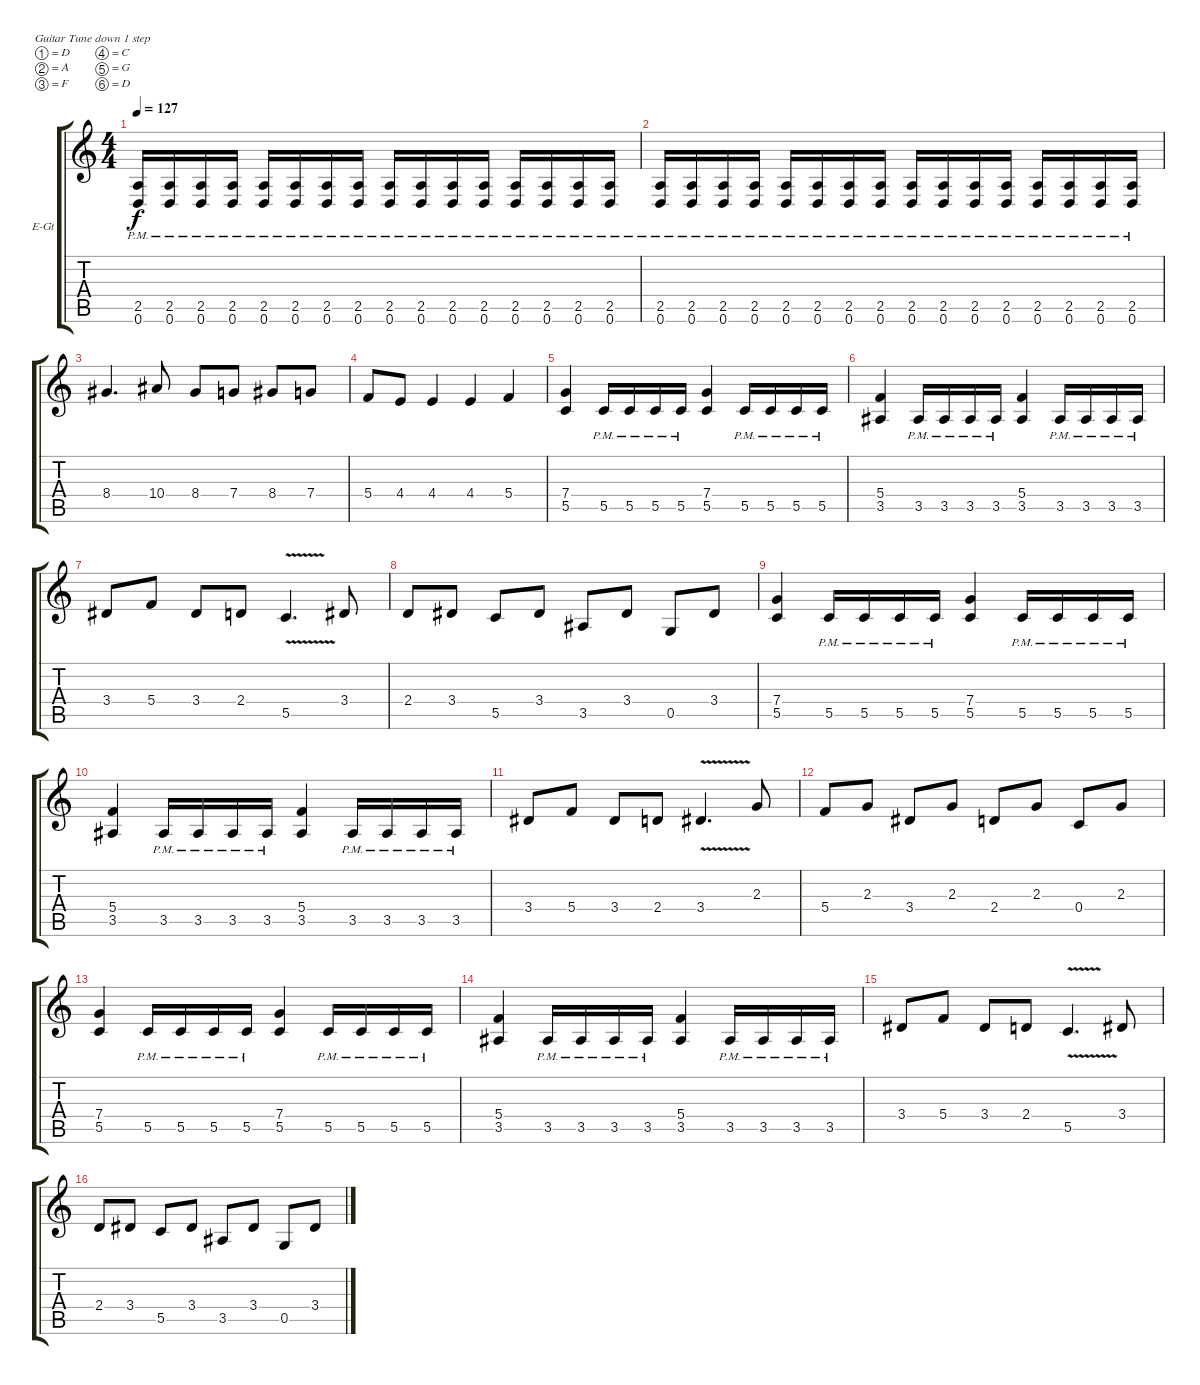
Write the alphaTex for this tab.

\bracketExtendMode groupsimilarinstruments
\firstSystemTrackNameOrientation horizontal
\otherSystemsTrackNameOrientation horizontal
\track ("Rhytm guitar" "E-Gt") {instrument distortionguitar}
\staff {score tabs}
\tuning (D4 A3 F3 C3 G2 D2)
\ts (4 4)
\tempo 127
\clef g2
\ks c
(2.5{pm} 0.6{pm}).16{dy f} (2.5{pm} 0.6{pm}).16 (2.5{pm} 0.6{pm}).16 (2.5{pm} 0.6{pm}).16 (2.5{pm} 0.6{pm}).16 (2.5{pm} 0.6{pm}).16 (2.5{pm} 0.6{pm}).16 (2.5{pm} 0.6{pm}).16 (2.5{pm} 0.6{pm}).16 (2.5{pm} 0.6{pm}).16 (2.5{pm} 0.6{pm}).16 (2.5{pm} 0.6{pm}).16 (2.5{pm} 0.6{pm}).16 (2.5{pm} 0.6{pm}).16 (2.5{pm} 0.6{pm}).16 (2.5{pm} 0.6{pm}).16 |
(2.5{pm} 0.6{pm}).16 (2.5{pm} 0.6{pm}).16 (2.5{pm} 0.6{pm}).16 (2.5{pm} 0.6{pm}).16 (2.5{pm} 0.6{pm}).16 (2.5{pm} 0.6{pm}).16 (2.5{pm} 0.6{pm}).16 (2.5{pm} 0.6{pm}).16 (2.5{pm} 0.6{pm}).16 (2.5{pm} 0.6{pm}).16 (2.5{pm} 0.6{pm}).16 (2.5{pm} 0.6{pm}).16 (2.5{pm} 0.6{pm}).16 (2.5{pm} 0.6{pm}).16 (2.5{pm} 0.6{pm}).16 (2.5{pm} 0.6{pm}).16 |
8.4.4{d} 10.4.8 8.4.8 7.4.8 8.4.8 7.4.8 |
5.4.8 4.4.8 4.4.4 4.4.4 5.4.4 |
(7.4 5.5).4 5.5{pm}.16 5.5{pm}.16 5.5{pm}.16 5.5{pm}.16 (7.4 5.5).4 5.5{pm}.16 5.5{pm}.16 5.5{pm}.16 5.5{pm}.16 |
(5.4 3.5).4 3.5{pm}.16 3.5{pm}.16 3.5{pm}.16 3.5{pm}.16 (5.4 3.5).4 3.5{pm}.16 3.5{pm}.16 3.5{pm}.16 3.5{pm}.16 |
3.4.8 5.4.8 3.4.8 2.4.8 5.5{v}.4{d} 3.4.8 |
2.4.8 3.4.8 5.5.8 3.4.8 3.5.8 3.4.8 0.5.8 3.4.8 |
(7.4 5.5).4 5.5{pm}.16 5.5{pm}.16 5.5{pm}.16 5.5{pm}.16 (7.4 5.5).4 5.5{pm}.16 5.5{pm}.16 5.5{pm}.16 5.5{pm}.16 |
(5.4 3.5).4 3.5{pm}.16 3.5{pm}.16 3.5{pm}.16 3.5{pm}.16 (5.4 3.5).4 3.5{pm}.16 3.5{pm}.16 3.5{pm}.16 3.5{pm}.16 |
3.4.8 5.4.8 3.4.8 2.4.8 3.4{v}.4{d} 2.3.8 |
5.4.8 2.3.8 3.4.8 2.3.8 2.4.8 2.3.8 0.4.8 2.3.8 |
(7.4 5.5).4 5.5{pm}.16 5.5{pm}.16 5.5{pm}.16 5.5{pm}.16 (7.4 5.5).4 5.5{pm}.16 5.5{pm}.16 5.5{pm}.16 5.5{pm}.16 |
(5.4 3.5).4 3.5{pm}.16 3.5{pm}.16 3.5{pm}.16 3.5{pm}.16 (5.4 3.5).4 3.5{pm}.16 3.5{pm}.16 3.5{pm}.16 3.5{pm}.16 |
3.4.8 5.4.8 3.4.8 2.4.8 5.5{v}.4{d} 3.4.8 |
2.4.8 3.4.8 5.5.8 3.4.8 3.5.8 3.4.8 0.5.8 3.4.8
